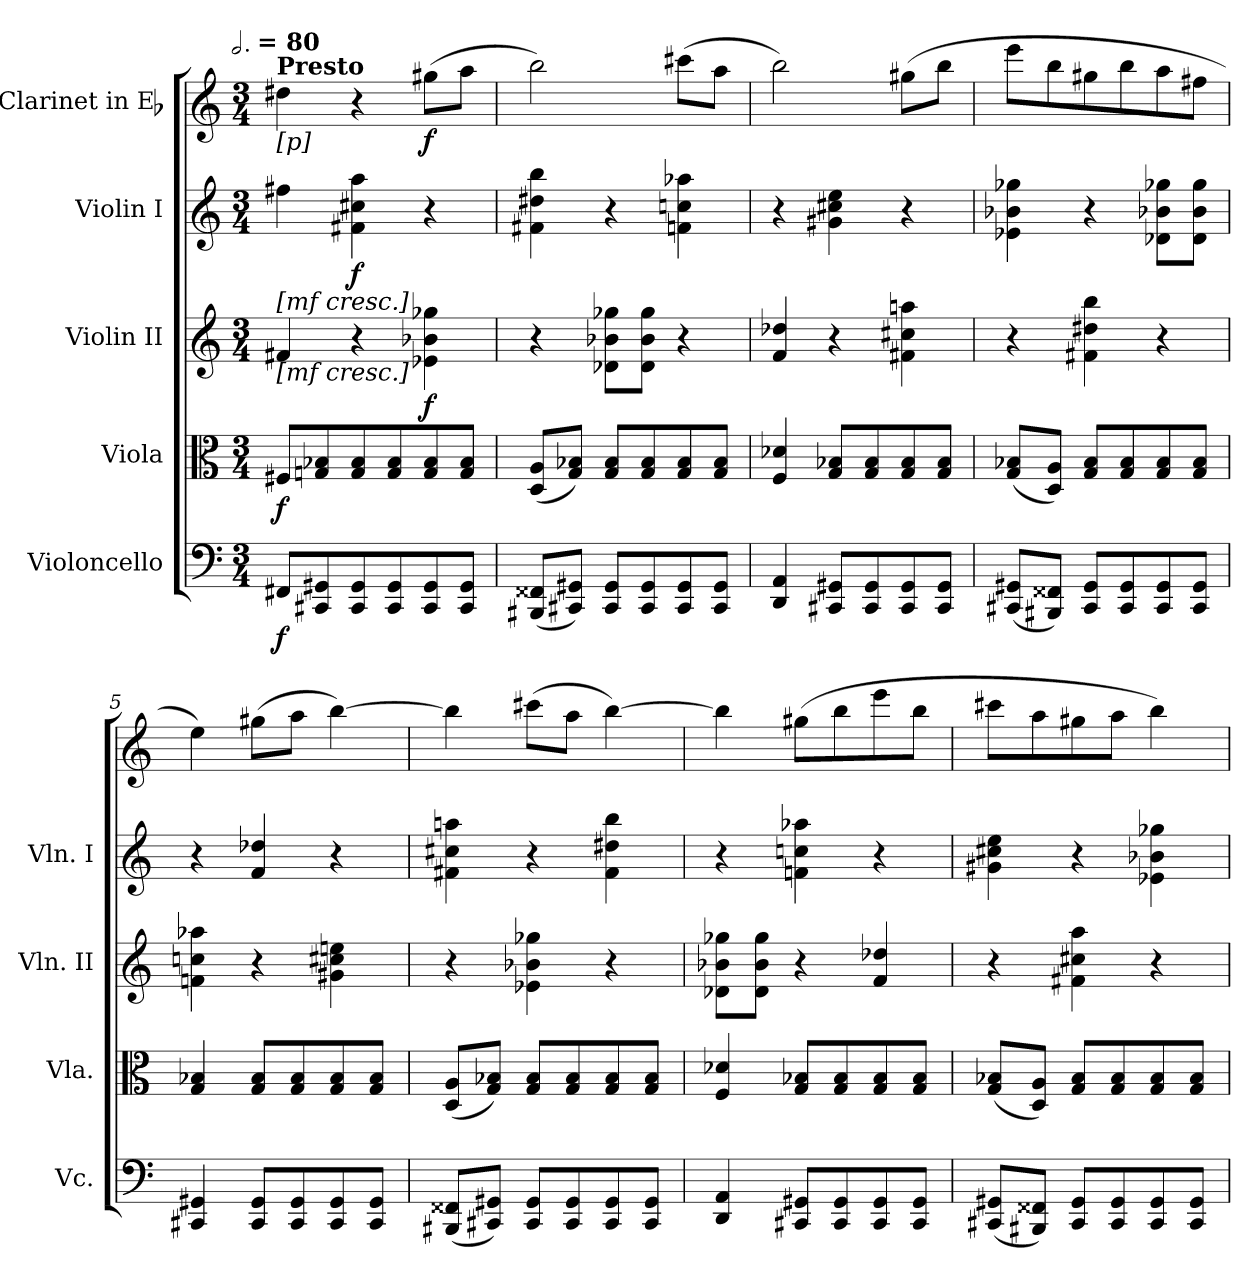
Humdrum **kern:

**kern	**dynam	**kern	**dynam	**kern	**dynam	**kern	**dynam	**kern	**dynam
*part5	*part5	*part4	*part4	*part3	*part3	*part2	*part2	*part1	*part1
*staff5	*staff5	*staff4	*staff4	*staff3	*staff3	*staff2	*staff2	*staff1	*staff1
*I"Violoncello	*	*I"Viola	*	*I"Violin II	*	*I"Violin I	*	*I"Clarinet in Eb	*
*I'Vc.	*	*I'Vla.	*	*I'Vln. II	*	*I'Vln. I	*	*	*
*clefF4	*	*clefC3	*	*clefG2	*	*clefG2	*	*clefG2	*
*	*	*	*	*	*	*	*	*ITrd-2c-3	*
*k[]	*	*k[]	*	*k[]	*	*k[]	*	*k[b-e-a-]	*
!!LO:TX:omd:t=[half-dot] = 80
*M3/4	*	*M3/4	*	*M3/4	*	*M3/4	*	*M3/4	*
*MM240	*	*MM240	*	*MM240	*	*MM240	*	*MM160	*
=1	=1	=1	=1	=1	=1	=1	=1	=1	=1
!	!	!	!	!	!	!	!	!LO:TX:a:B:t=Presto	!
!	!	!	!	!	!	!	!	!LO:TX:b:t=[p]	!
!	!	!	!	!	!	!LO:TX:b:t=[mf cresc.]	!	!	!
!	!	!	!	!LO:TX:b:t=[mf cresc.]	!	!	!	!	!
8FF#XL	f	8F#XL	f	4f#X	.	4ff#X	.	4ff#X	.
8CC#X 8GG#X	.	8Gn 8B-X	.	.	.	.	.	.	.
8CC# 8GG#	.	8G 8B-	.	4r	.	4f#X 4cc#X 4aa	f	4r	.
8CC# 8GG#	.	8G 8B-	.	.	.	.	.	.	.
8CC# 8GG#	.	8G 8B-	.	4e-X 4b-X 4gg-X	f	4r	.	(8bbnL	f
8CC# 8GG#J	.	8G 8B-J	.	.	.	.	.	8cccJ	.
=2	=2	=2	=2	=2	=2	=2	=2	=2	=2
(8BBB#X 8FF##XL	.	(8D 8AL	.	4r	.	4f#X 4dd#X 4bb	.	2ddd)	.
8CC#X 8GG#XJ)	.	8G 8B-XJ)	.	.	.	.	.	.	.
8CC# 8GG#L	.	8G 8B-L	.	8d-X 8b-X 8gg-XL	.	4r	.	.	.
8CC# 8GG#	.	8G 8B-	.	8d- 8b- 8gg-J	.	.	.	.	.
8CC# 8GG#	.	8G 8B-	.	4r	.	4fn 4ccn 4aa-X	.	(8eeenL	.
8CC# 8GG#J	.	8G 8B-J	.	.	.	.	.	8cccJ	.
=3	=3	=3	=3	=3	=3	=3	=3	=3	=3
4DD 4AA	.	4F 4d-X	.	4f 4dd-X	.	4r	.	2ddd)	.
8CC#X 8GG#XL	.	8G 8B-XL	.	4r	.	4g#X 4cc#X 4ee	.	.	.
8CC# 8GG#	.	8G 8B-	.	.	.	.	.	.	.
8CC# 8GG#	.	8G 8B-	.	4f#X 4cc#X 4aan	.	4r	.	(8bbnL	.
8CC# 8GG#J	.	8G 8B-J	.	.	.	.	.	8dddJ	.
=4	=4	=4	=4	=4	=4	=4	=4	=4	=4
(8CC#X 8GG#XL	.	(8G 8B-XL	.	4r	.	4e-X 4b-X 4gg-X	.	8gggL	.
8BBB#X 8FF##XJ)	.	8D 8AJ)	.	.	.	.	.	8ddd	.
8CC# 8GG#L	.	8G 8B-L	.	4f#X 4dd#X 4bb	.	4r	.	8bbn	.
8CC# 8GG#	.	8G 8B-	.	.	.	.	.	8ddd	.
8CC# 8GG#	.	8G 8B-	.	4r	.	8d-X 8b-X 8gg-XL	.	8ccc	.
8CC# 8GG#J	.	8G 8B-J	.	.	.	8d- 8b- 8gg-J	.	8aanJ	.
=5	=5	=5	=5	=5	=5	=5	=5	=5	=5
4CC#X 4GG#X	.	4G 4B-X	.	4fn 4ccn 4aa-X	.	4r	.	4gg)	.
8CC# 8GG#L	.	8G 8B-L	.	4r	.	4f 4dd-X	.	(8bbnL	.
8CC# 8GG#	.	8G 8B-	.	.	.	.	.	8cccJ	.
8CC# 8GG#	.	8G 8B-	.	4g#X 4cc#X 4een	.	4r	.	[4ddd)	.
8CC# 8GG#J	.	8G 8B-J	.	.	.	.	.	.	.
=6	=6	=6	=6	=6	=6	=6	=6	=6	=6
(8BBB#X 8FF##XL	.	(8D 8AL	.	4r	.	4f#X 4cc#X 4aan	.	4ddd]	.
8CC#X 8GG#XJ)	.	8G 8B-XJ)	.	.	.	.	.	.	.
8CC# 8GG#L	.	8G 8B-L	.	4e-X 4b-X 4gg-X	.	4r	.	(8eeenL	.
8CC# 8GG#	.	8G 8B-	.	.	.	.	.	8cccJ	.
8CC# 8GG#	.	8G 8B-	.	4r	.	4f# 4dd#X 4bb	.	[4ddd)	.
8CC# 8GG#J	.	8G 8B-J	.	.	.	.	.	.	.
=7	=7	=7	=7	=7	=7	=7	=7	=7	=7
4DD 4AA	.	4F 4d-X	.	8d-X 8b-X 8gg-XL	.	4r	.	4ddd]	.
.	.	.	.	8d- 8b- 8gg-J	.	.	.	.	.
8CC#X 8GG#XL	.	8G 8B-XL	.	4r	.	4fn 4ccn 4aa-X	.	(8bbnL	.
8CC# 8GG#	.	8G 8B-	.	.	.	.	.	8ddd	.
8CC# 8GG#	.	8G 8B-	.	4f 4dd-X	.	4r	.	8ggg	.
8CC# 8GG#J	.	8G 8B-J	.	.	.	.	.	8dddJ	.
=8	=8	=8	=8	=8	=8	=8	=8	=8	=8
(8CC#X 8GG#XL	.	(8G 8B-XL	.	4r	.	4g#X 4cc#X 4ee	.	8eeenL	.
8BBB#X 8FF##XJ)	.	8D 8AJ)	.	.	.	.	.	8ccc	.
8CC# 8GG#L	.	8G 8B-L	.	4f#X 4cc#X 4aa	.	4r	.	8bbn	.
8CC# 8GG#	.	8G 8B-	.	.	.	.	.	8cccJ	.
8CC# 8GG#	.	8G 8B-	.	4r	.	4e-X 4b-X 4gg-X	.	4ddd)	.
8CC# 8GG#J	.	8G 8B-J	.	.	.	.	.	.	.
=	=	=	=	=	=	=	=	=	=
*-	*-	*-	*-	*-	*-	*-	*-	*-	*-
